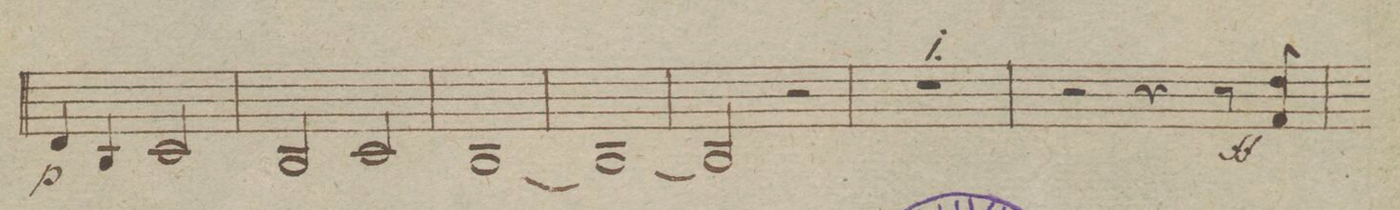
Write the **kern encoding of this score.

**kern	**dynam
*I"Violino Secondo	*
*clefG2	*
*k[b-e-]	*
*met(c|)	*
*M2/2	*
4d/	p
4B-/	.
2c/	.
=115	=115
2B-/	.
2c/	.
=116	=116
[1B-	.
=117	=117
1B-_	.
=118	=118
2B-/]	.
2r	.
=119	=119
1r	.
=120	=120
2r	.
4r	.
8r	.
8f/ 8dd	ff
=121	=121
*-	*-
